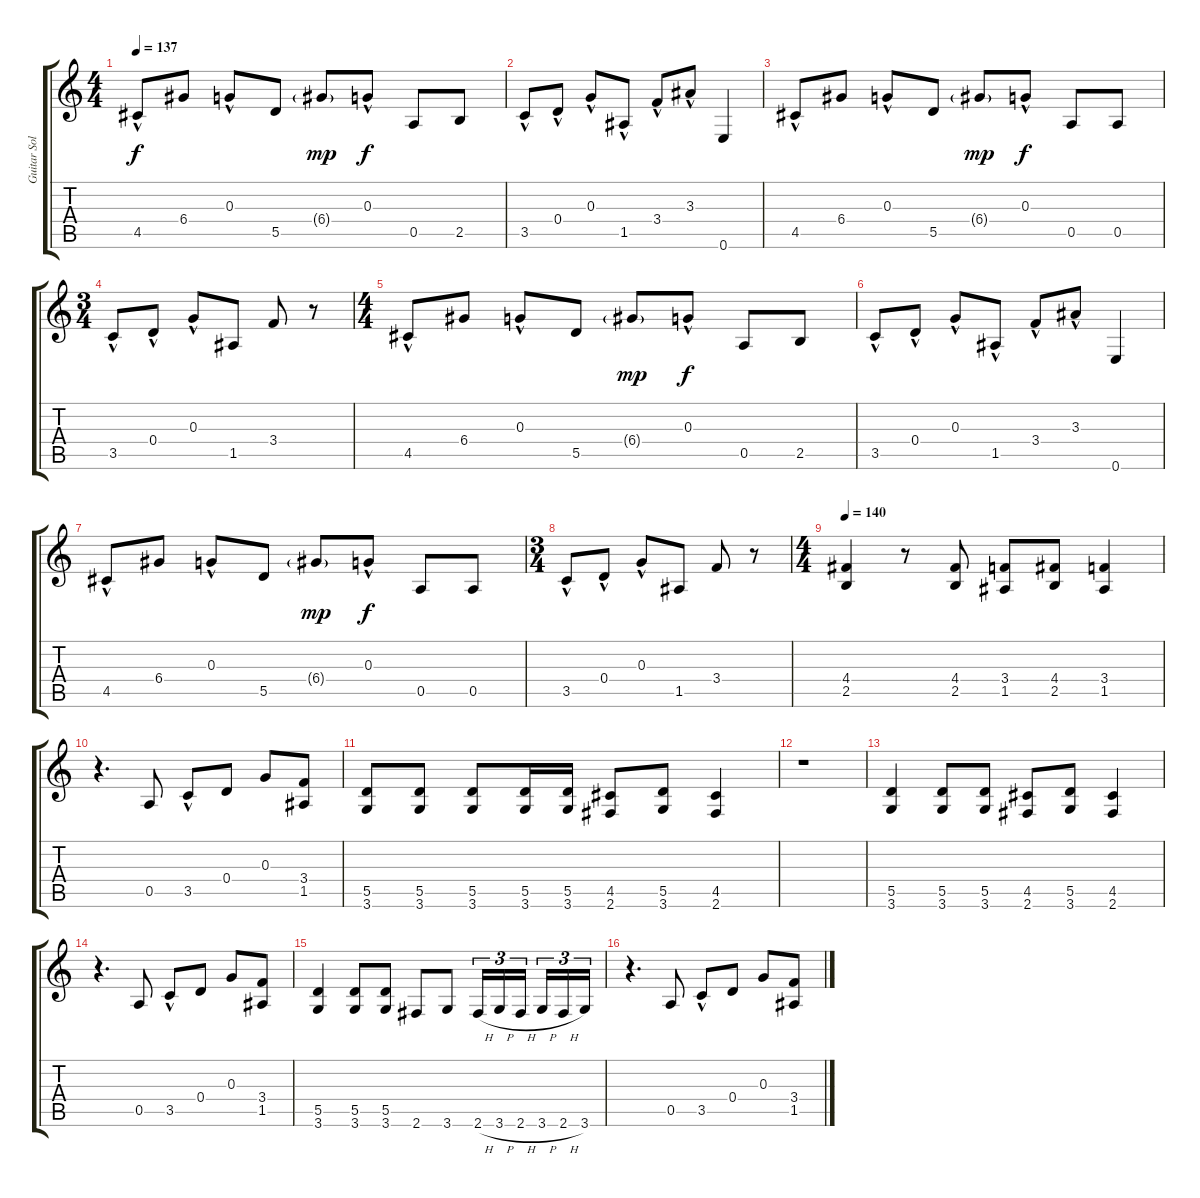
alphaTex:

\track ("Guitar Solo" "Guitar Sol") {instrument distortionguitar}
\staff {score tabs}
\tuning (E4 B3 G3 D3 A2 E2) {hide}
\ts (4 4)
\tempo 137
\clef g2
\ks c
4.5{hac}.8{dy f} 6.4.8 0.3{hac}.8 5.5.8 6.4{g}.8{dy mp} 0.3{hac}.8{dy f} 0.5.8 2.5.8 |
3.5{hac}.8 0.4{hac}.8 0.3{hac}.8 1.5{hac}.8 3.4{hac}.8 3.3{hac}.8 0.6.4 |
4.5{hac}.8 6.4.8 0.3{hac}.8 5.5.8 6.4{g}.8{dy mp} 0.3{hac}.8{dy f} 0.5.8 0.5.8 |
\ts (3 4)
3.5{hac}.8 0.4{hac}.8 0.3{hac}.8 1.5.8 3.4.8 r.8 |
\ts (4 4)
4.5{hac}.8 6.4.8 0.3{hac}.8 5.5.8 6.4{g}.8{dy mp} 0.3{hac}.8{dy f} 0.5.8 2.5.8 |
3.5{hac}.8 0.4{hac}.8 0.3{hac}.8 1.5{hac}.8 3.4{hac}.8 3.3{hac}.8 0.6.4 |
4.5{hac}.8 6.4.8 0.3{hac}.8 5.5.8 6.4{g}.8{dy mp} 0.3{hac}.8{dy f} 0.5.8 0.5.8 |
\ts (3 4)
3.5{hac}.8 0.4{hac}.8 0.3{hac}.8 1.5.8 3.4.8 r.8 |
\ts (4 4)
\tempo 140
(4.4 2.5).4{instrument distortionguitar} r.8 (4.4 2.5).8 (3.4 1.5).8 (4.4 2.5).8 (3.4 1.5).4 |
r.4{d} 0.5.8 3.5{hac}.8 0.4.8 0.3.8 (3.4 1.5).8 |
(5.5 3.6).8 (5.5 3.6).8 (5.5 3.6).8 (5.5 3.6).16 (5.5 3.6).16 (4.5 2.6).8 (5.5 3.6).8 (4.5 2.6).4 |
r.1 |
(5.5 3.6).4 (5.5 3.6).8 (5.5 3.6).8 (4.5 2.6).8 (5.5 3.6).8 (4.5 2.6).4 |
r.4{d} 0.5.8 3.5{hac}.8 0.4.8 0.3.8 (3.4 1.5).8 |
(5.5 3.6).4 (5.5 3.6).8 (5.5 3.6).8 2.6.8 3.6.8 2.6{h}.16{tu (3 2)} 3.6{h}.16{tu (3 2)} 2.6{h}.16{tu (3 2)} 3.6{h}.16{tu (3 2)} 2.6{h}.16{tu (3 2)} 3.6.16{tu (3 2)} |
r.4{d} 0.5.8 3.5{hac}.8 0.4.8 0.3.8 (3.4 1.5).8
